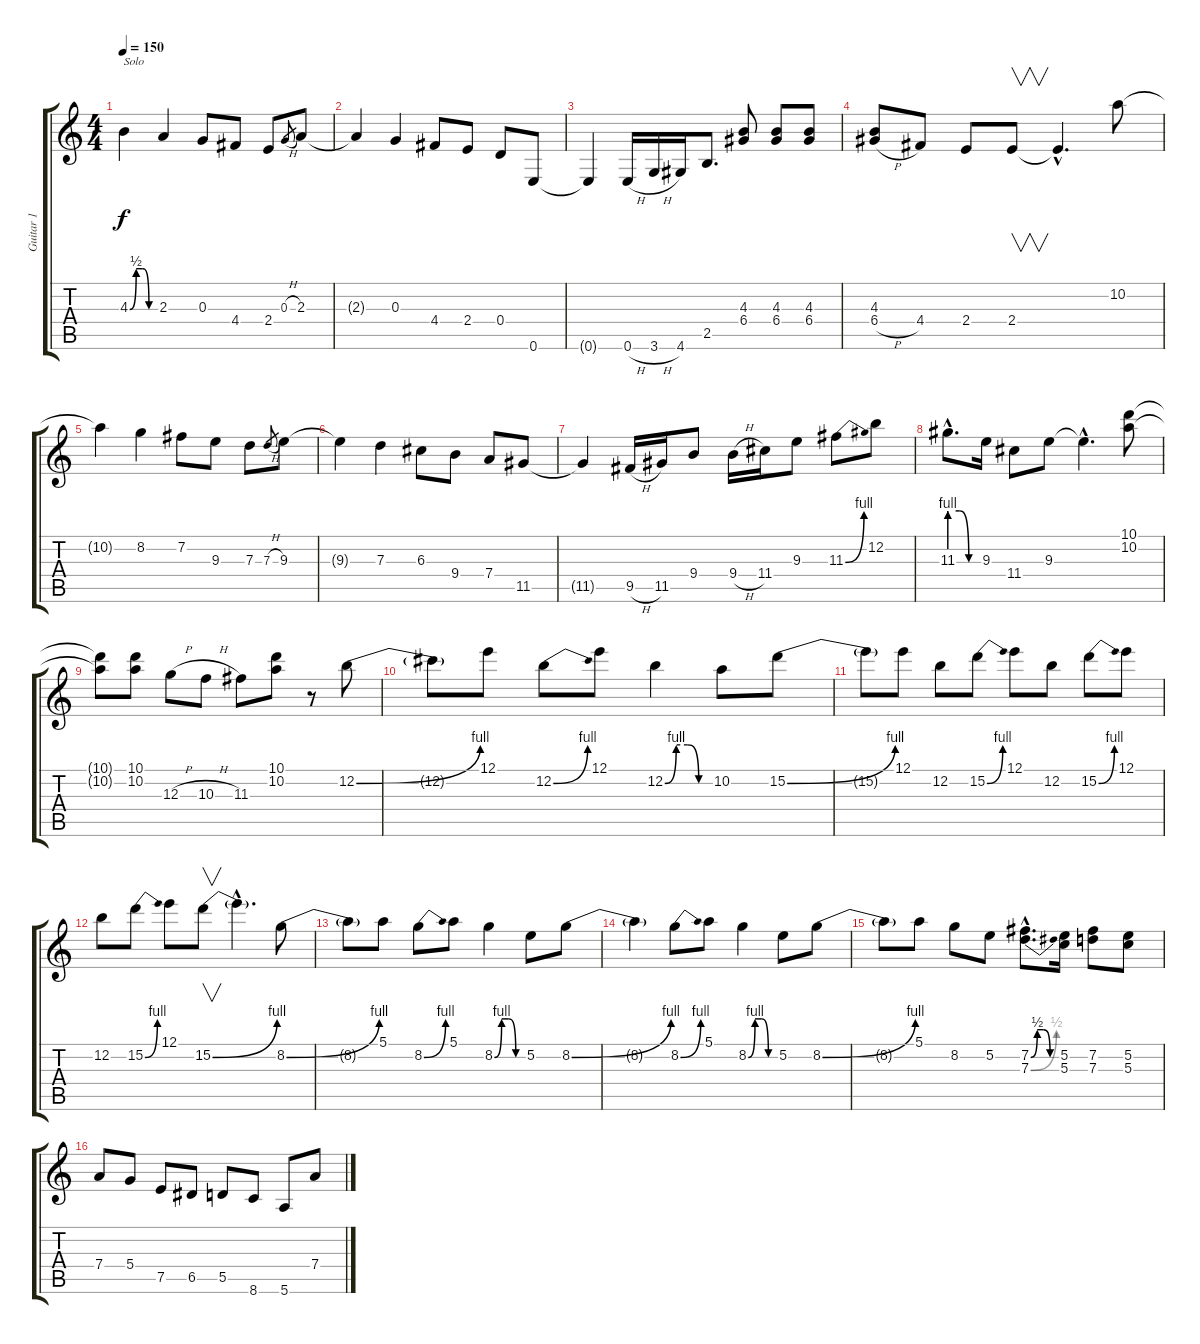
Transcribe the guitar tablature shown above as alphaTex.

\track ("Guitar 1" "Guitar 1") {instrument overdrivenguitar}
\staff {score tabs}
\tuning (E4 B3 G3 D3 A2 E2) {hide}
\ts (4 4)
\tempo 150
\clef g2
\ks c
4.3{be (custom 0 0 15 2 30 2 45 0 60 0)}.4{txt "Solo" dy f} 2.3.4 0.3.8 4.4.8 2.4.8 0.3{h}.8{gr} 2.3.8 |
2.3{t}.4 0.3.4 4.4.8 2.4.8 0.4.8 0.6.8 |
0.6{t}.4 0.6{h}.16 3.6{h}.16 4.6.16 2.5.8{d} (4.3 6.4).8 (4.3 6.4).8 (4.3 6.4).8 |
(4.3 6.4{h}).8 4.4.8 2.4.8 2.4.8{v} 2.4{hac t}.4{d} 10.2.8 |
10.2{t}.4 8.2.4 7.2.8 9.3.8 7.3.8 7.3{h}.8{gr} 9.3.8 |
9.3{t}.4 7.3.4 6.3.8 9.4.8 7.4.8 11.5.8 |
11.5{t}.4 9.5{h}.16 11.5.16 9.4.8 9.4{h}.16 11.4.16 9.3.8 11.3{be (bend 0 0 60 4)}.8 12.2.8 |
11.3{be (custom 0 4 20 4 40 0 60 0) hac}.8{d} 9.3.16 11.4.8 9.3.8 9.3{hac t}.4{d} (10.1 10.2).8 |
(10.1{t} 10.2{t}).8 (10.1 10.2).8 12.3{h}.8 10.3{h}.8 11.3.8 (10.1 10.2).8 r.8 12.2{be (bend 0 0 60 4)}.8 |
12.2{t}.8 12.1.8 12.2{be (bend 0 0 60 4)}.8 12.1.8 12.2{be (custom 0 0 15 4 30 4 45 0 60 0)}.4 10.2.8 15.2{be (bend 0 0 60 4)}.8 |
15.2{t}.8 12.1.8 12.2.8 15.2{be (bend 0 0 60 4)}.8 12.1.8 12.2.8 15.2{be (bend 0 0 60 4)}.8 12.1.8 |
12.2.8 15.2{be (bend 0 0 60 4)}.8 12.1.8 15.2{be (bend 0 0 60 4)}.8{v} 15.2{hac t}.4{d} 8.2{be (bend 0 0 60 4)}.8 |
8.2{t}.8 5.1.8 8.2{be (bend 0 0 60 4)}.8 5.1.8 8.2{be (custom 0 0 15 4 30 4 45 0 60 0)}.4 5.2.8 8.2{be (bend 0 0 60 4)}.8 |
8.2{t}.4 8.2{be (bend 0 0 60 4)}.8 5.1.8 8.2{be (custom 0 0 15 4 30 4 45 0 60 0)}.4 5.2.8 8.2{be (bend 0 0 60 4)}.8 |
8.2{t}.8 5.1.8 8.2.8 5.2.8 (7.2{be (custom 0 0 15 2 30 2 45 0 60 0)} 7.3{be (bend 0 0 60 2) hac}).8{d} (5.2 5.3).16 (7.2 7.3).8 (5.2 5.3).8 |
7.4.8 5.4.8 7.5.8 6.5.8 5.5.8 8.6.8 5.6.8 7.4.8
